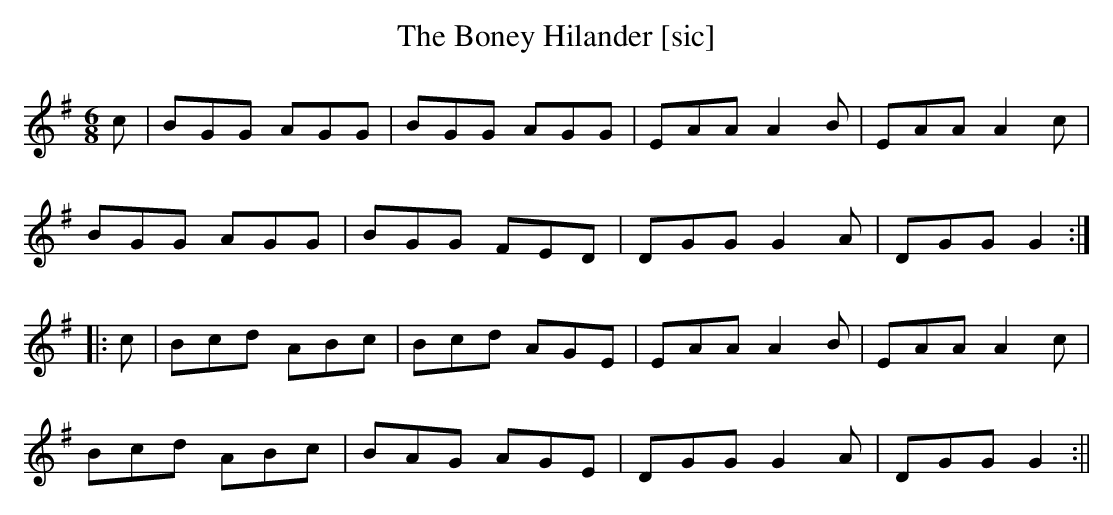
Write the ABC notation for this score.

X:1
T:The Boney Hilander [sic]
M:6/8
L:1/8
K:G
c | BGG AGG | BGG AGG | EAA A2B | EAA A2c |
BGG AGG | BGG FED | DGG G2A | DGG G2 :|
|: c | Bcd ABc | Bcd AGE | EAA A2B | EAA A2c |
Bcd ABc | BAG AGE | DGG G2A | DGG G2 :||
